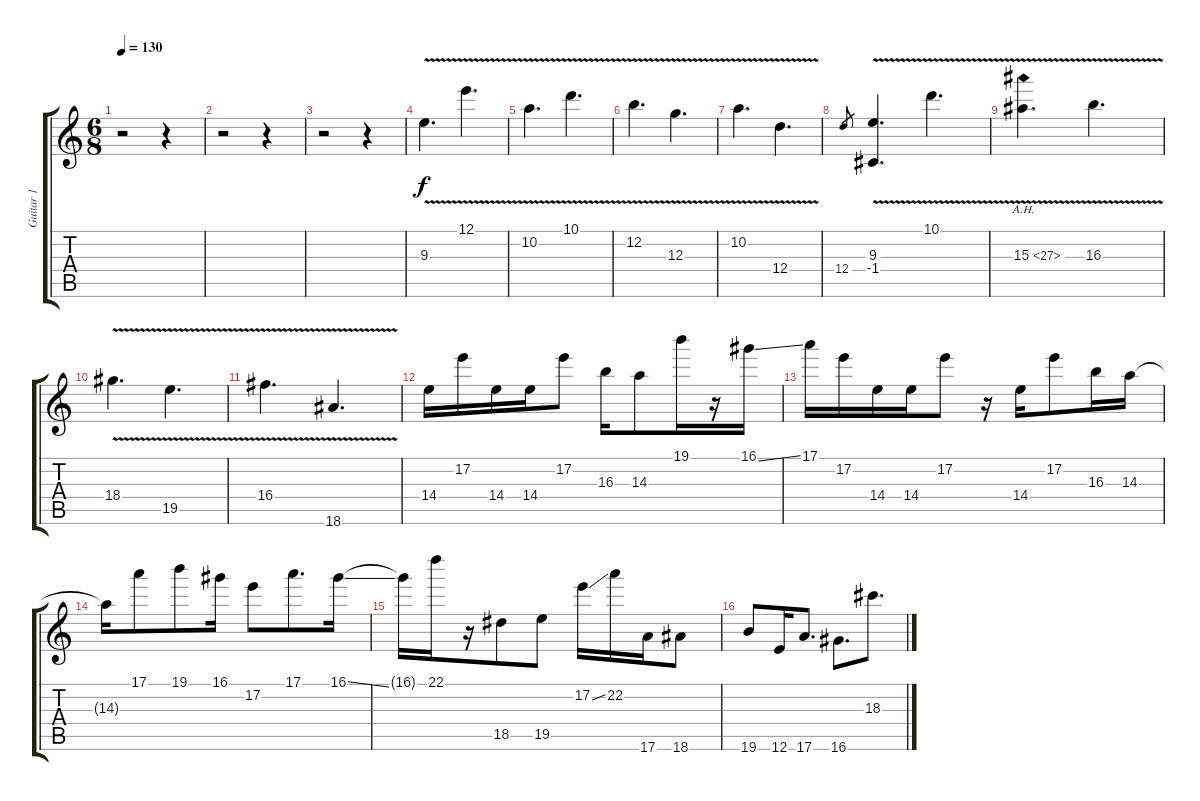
\track ("Guitar 1" "Guitar 1") {instrument overdrivenguitar}
\staff {score tabs}
\tuning (E4 B3 G3 D3 A2 E2) {hide}
\ts (6 8)
\tempo 130
\clef g2
\ks c
r.2{dy f} r.4 |
r.2 r.4 |
r.2 r.4 |
9.3{v}.4{d} 12.1{v}.4{d} |
10.2{v}.4{d} 10.1{v}.4{d} |
12.2{v}.4{d} 12.3{v}.4{d} |
10.2{v}.4{d} 12.4{v}.4{d} |
12.4.8{gr} (9.3{v} -1.4).4{d} 10.1{v}.4{d} |
15.3{ah 12 v}.4{d} 16.3{v}.4{d} |
18.4{v}.4{d} 19.5{v}.4{d} |
16.4{v}.4{d} 18.6{v}.4{d} |
14.4.16 17.2.16 14.4.16 14.4.16 17.2.8 16.3.16 14.3.8 19.1.16 r.16 16.1{ss}.16 |
17.1.16 17.2.16 14.4.16 14.4.16 17.2.8 r.16 14.4.16 17.2.8 16.3.16 14.3.16 |
14.3{t}.16 17.1.8 19.1.8 16.1.16 17.2.8 17.1.8{d} 16.1{ss}.16 |
16.1{t}.16 22.1.16 r.16 18.5.8 19.5.8 17.2{ss}.16 22.2.16 17.6.16 18.6.8 |
19.6.8 12.6.16 17.6.8{d} 16.6.8{d} 18.3.8{d}
